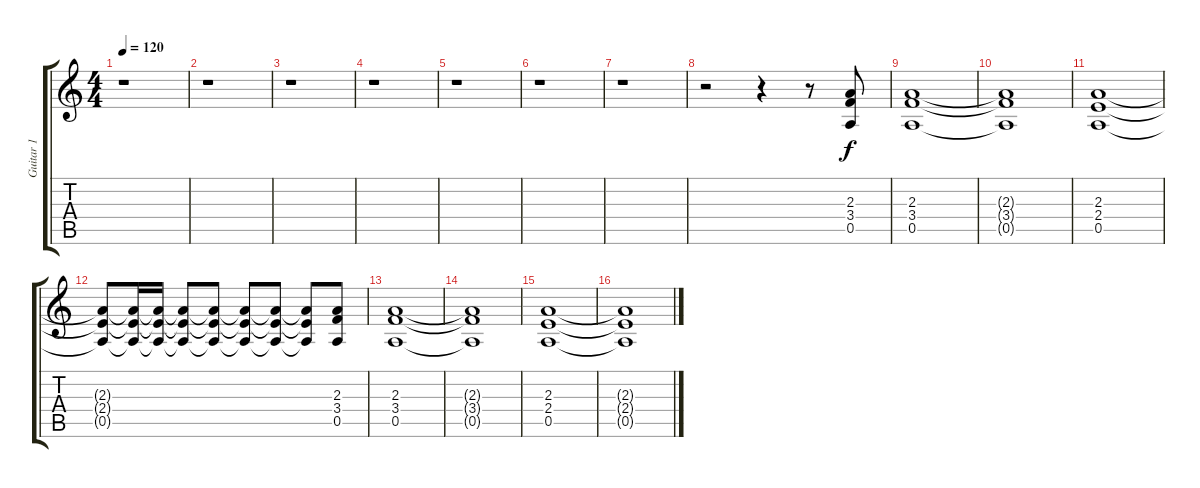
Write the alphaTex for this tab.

\track ("Guitar 1" "Guitar 1") {instrument overdrivenguitar}
\staff {score tabs}
\tuning (E4 B3 G3 D3 A2 E2) {hide}
\ts (4 4)
\tempo 120
\clef g2
\ks c
r.1{dy f instrument overdrivenguitar} |
r.1 |
r.1 |
r.1 |
r.1 |
r.1 |
r.1 |
r.2 r.4 r.8 (2.3 3.4 0.5).8 |
(2.3 3.4 0.5).1 |
(2.3{t} 3.4{t} 0.5{t}).1 |
(2.3 2.4 0.5).1 |
(2.3{t} 2.4{t} 0.5{t}).8 (2.3{t} 2.4{t} 0.5{t}).16 (2.3{t} 2.4{t} 0.5{t}).16 (2.3{t} 2.4{t} 0.5{t}).8 (2.3{t} 2.4{t} 0.5{t}).8 (2.3{t} 2.4{t} 0.5{t}).8 (2.3{t} 2.4{t} 0.5{t}).8 (2.3{t} 2.4{t} 0.5{t}).8 (2.3 3.4 0.5).8 |
(2.3 3.4 0.5).1 |
(2.3{t} 3.4{t} 0.5{t}).1 |
(2.3 2.4 0.5).1 |
(2.3{t} 2.4{t} 0.5{t}).1
